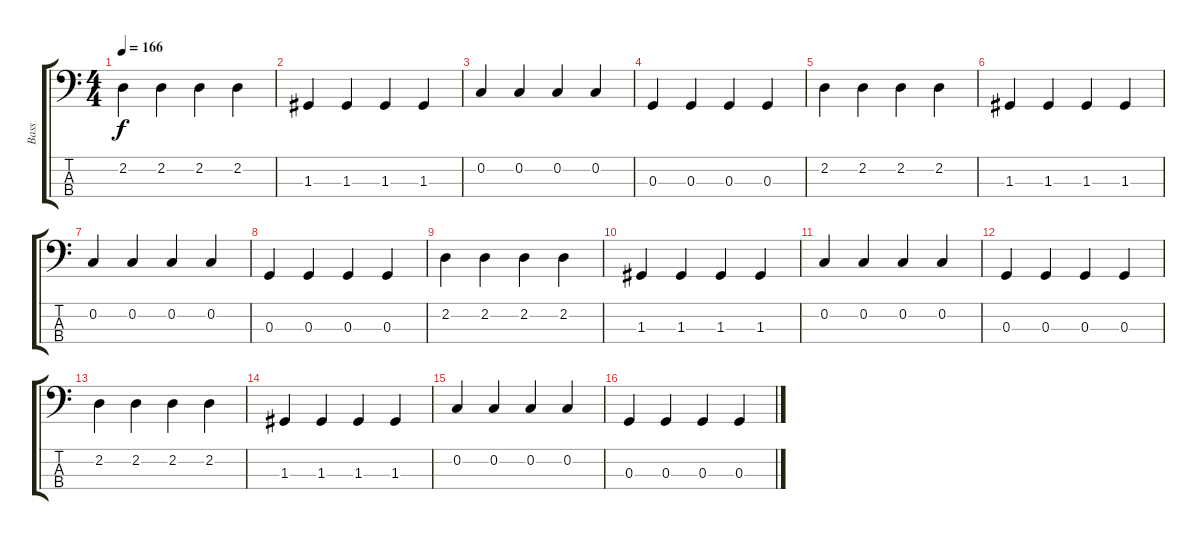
\track ("Bass" "Bass") {instrument electricbasspick}
\staff {score tabs}
\tuning (F2 C2 G1 D1) {hide}
\ts (4 4)
\tempo 166
\clef f4
\ks c
2.2.4{dy f} 2.2.4 2.2.4 2.2.4 |
1.3.4 1.3.4 1.3.4 1.3.4 |
0.2.4 0.2.4 0.2.4 0.2.4 |
0.3.4 0.3.4 0.3.4 0.3.4 |
2.2.4 2.2.4 2.2.4 2.2.4 |
1.3.4 1.3.4 1.3.4 1.3.4 |
0.2.4 0.2.4 0.2.4 0.2.4 |
0.3.4 0.3.4 0.3.4 0.3.4 |
2.2.4 2.2.4 2.2.4 2.2.4 |
1.3.4 1.3.4 1.3.4 1.3.4 |
0.2.4 0.2.4 0.2.4 0.2.4 |
0.3.4 0.3.4 0.3.4 0.3.4 |
2.2.4 2.2.4 2.2.4 2.2.4 |
1.3.4 1.3.4 1.3.4 1.3.4 |
0.2.4 0.2.4 0.2.4 0.2.4 |
0.3.4 0.3.4 0.3.4 0.3.4
